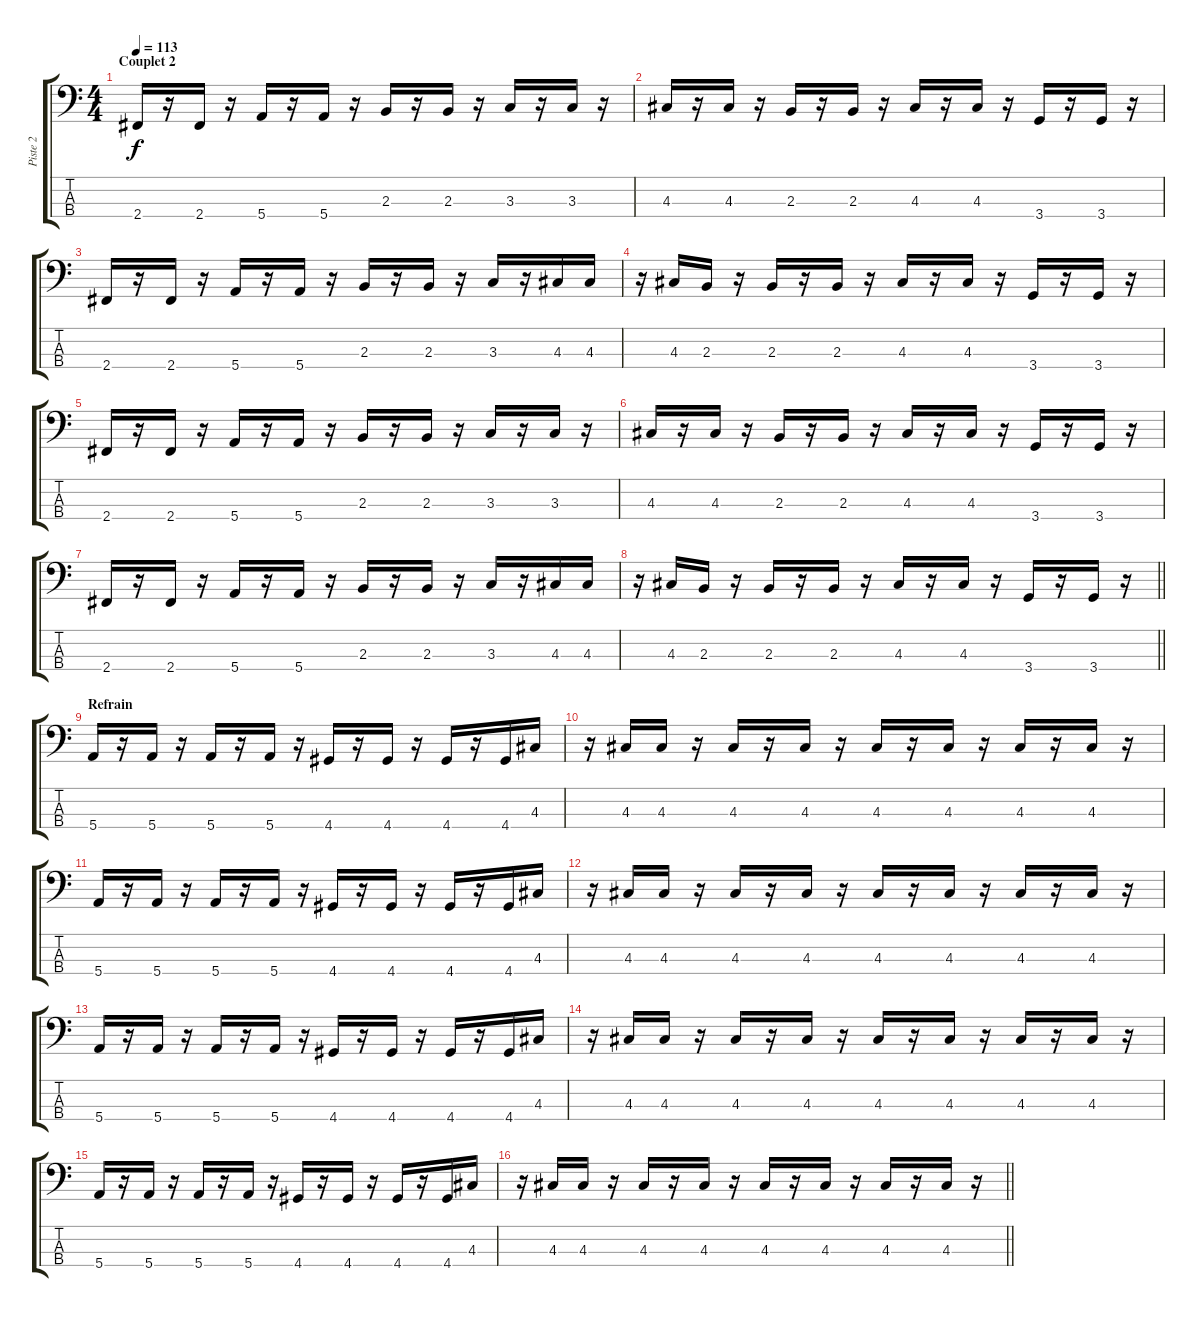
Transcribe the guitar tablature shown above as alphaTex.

\track ("Piste 2" "Piste 2") {instrument electricbassfinger}
\staff {score tabs}
\tuning (G2 D2 A1 E1) {hide}
\ts (4 4)
\section ("" "Couplet 2")
\tempo 113
\clef f4
\ks c
2.4.16{dy f} r.16 2.4.16 r.16 5.4.16 r.16 5.4.16 r.16 2.3.16 r.16 2.3.16 r.16 3.3.16 r.16 3.3.16 r.16 |
4.3.16 r.16 4.3.16 r.16 2.3.16 r.16 2.3.16 r.16 4.3.16 r.16 4.3.16 r.16 3.4.16 r.16 3.4.16 r.16 |
2.4.16 r.16 2.4.16 r.16 5.4.16 r.16 5.4.16 r.16 2.3.16 r.16 2.3.16 r.16 3.3.16 r.16 4.3.16 4.3.16 |
r.16 4.3.16 2.3.16 r.16 2.3.16 r.16 2.3.16 r.16 4.3.16 r.16 4.3.16 r.16 3.4.16 r.16 3.4.16 r.16 |
2.4.16 r.16 2.4.16 r.16 5.4.16 r.16 5.4.16 r.16 2.3.16 r.16 2.3.16 r.16 3.3.16 r.16 3.3.16 r.16 |
4.3.16 r.16 4.3.16 r.16 2.3.16 r.16 2.3.16 r.16 4.3.16 r.16 4.3.16 r.16 3.4.16 r.16 3.4.16 r.16 |
2.4.16 r.16 2.4.16 r.16 5.4.16 r.16 5.4.16 r.16 2.3.16 r.16 2.3.16 r.16 3.3.16 r.16 4.3.16 4.3.16 |
\barLineRight lightlight
r.16 4.3.16 2.3.16 r.16 2.3.16 r.16 2.3.16 r.16 4.3.16 r.16 4.3.16 r.16 3.4.16 r.16 3.4.16 r.16 |
\section ("" "Refrain")
5.4.16 r.16 5.4.16 r.16 5.4.16 r.16 5.4.16 r.16 4.4.16 r.16 4.4.16 r.16 4.4.16 r.16 4.4.16 4.3.16 |
r.16 4.3.16 4.3.16 r.16 4.3.16 r.16 4.3.16 r.16 4.3.16 r.16 4.3.16 r.16 4.3.16 r.16 4.3.16 r.16 |
5.4.16 r.16 5.4.16 r.16 5.4.16 r.16 5.4.16 r.16 4.4.16 r.16 4.4.16 r.16 4.4.16 r.16 4.4.16 4.3.16 |
r.16 4.3.16 4.3.16 r.16 4.3.16 r.16 4.3.16 r.16 4.3.16 r.16 4.3.16 r.16 4.3.16 r.16 4.3.16 r.16 |
5.4.16 r.16 5.4.16 r.16 5.4.16 r.16 5.4.16 r.16 4.4.16 r.16 4.4.16 r.16 4.4.16 r.16 4.4.16 4.3.16 |
r.16 4.3.16 4.3.16 r.16 4.3.16 r.16 4.3.16 r.16 4.3.16 r.16 4.3.16 r.16 4.3.16 r.16 4.3.16 r.16 |
5.4.16 r.16 5.4.16 r.16 5.4.16 r.16 5.4.16 r.16 4.4.16 r.16 4.4.16 r.16 4.4.16 r.16 4.4.16 4.3.16 |
\barLineRight lightlight
r.16 4.3.16 4.3.16 r.16 4.3.16 r.16 4.3.16 r.16 4.3.16 r.16 4.3.16 r.16 4.3.16 r.16 4.3.16 r.16
